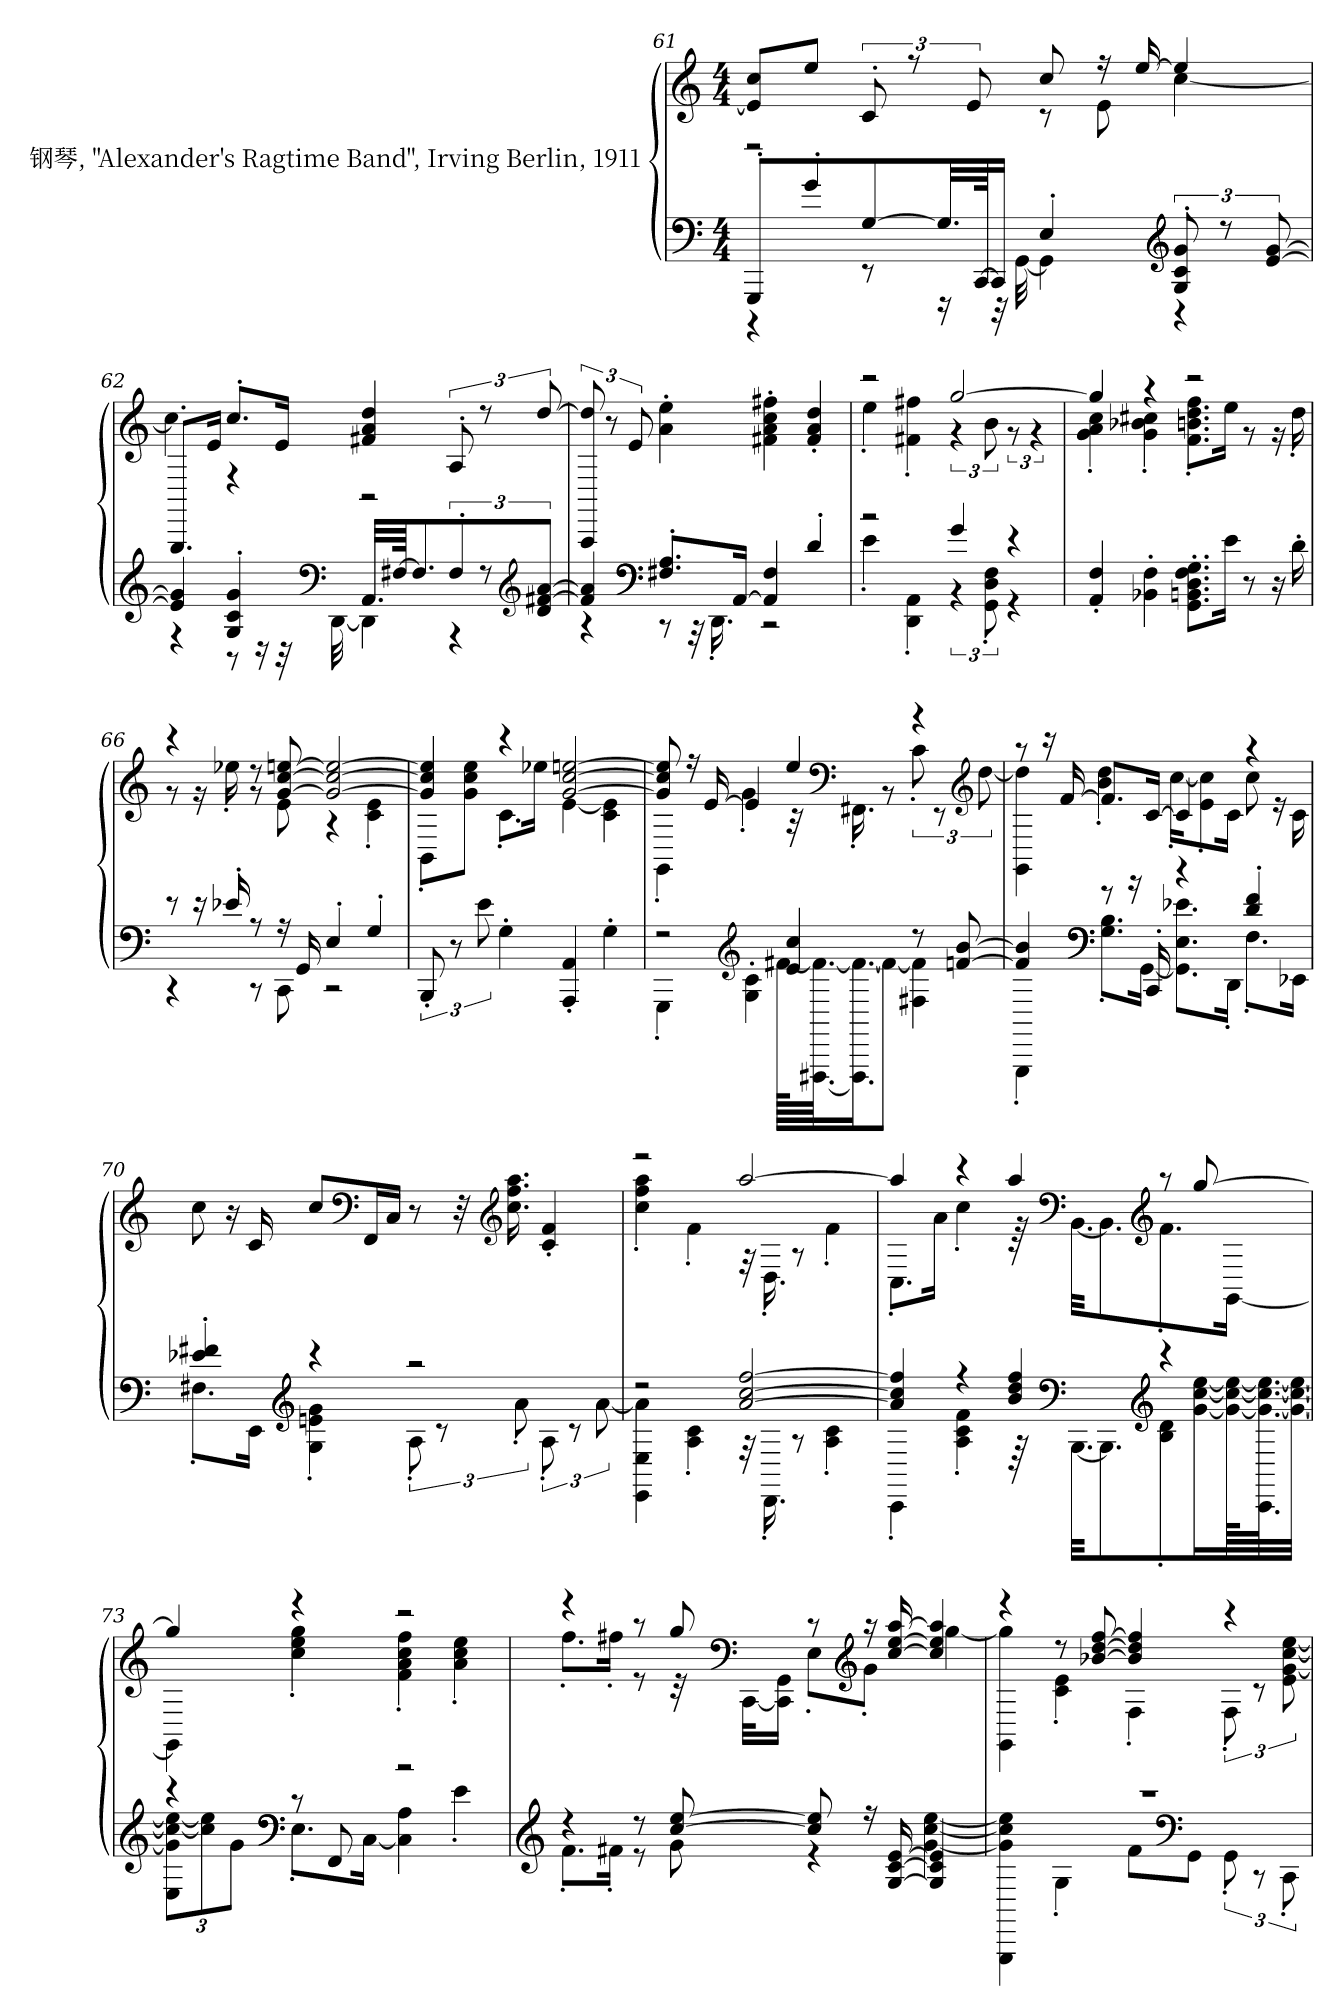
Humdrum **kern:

**kern	**kern
*part1	*part1
*staff2	*staff1
*I"钢琴, &quot;Alexander's Ragtime Band&quot;, Irving Berlin, 1911	*
!!LO:LB:g=z
*clefF4	*clefG2
*k[]	*k[]
*M4/4	*M4/4
=61	=61
*^	*^
8GGG'/L	4r	8e/] 8cc/L	2r
8g'/	.	8ee/J	.
[8G/	8r	12c'/	.
.	.	12r	.
32.G/LL]	16r	.	.
.	.	12e/	.
[64CC/JK	.	.	.
16CC/JJ]	32r	.	.
.	[32GG\	.	.
4E'/	4GG\]	8cc/	8r
.	.	16r	8e\
.	.	[16ee/	.
*clefG2	*	*	*
12G/' 12c/' 12g/'	4r	4ee/]	[4cc\
12r	.	.	.
[12e/ [12g/	.	.	.
=62	=62	=62	=62
4e/] 4g/]	4r	8.GGG'/L	4cc\]
.	.	16e/Jk	.
4G/' 4c/' 4g/'	8r	8.cc'/L	4r
.	16r	.	.
.	32r	16e/Jk	.
*clefF4	*	*	*
.	[32DD\	.	.
32.AA/LLL	4DD\]	4f#X/ 4a/ 4dd/	2r
[64F#X/JJK	.	.	.
8.F#/]	.	.	.
12F#'/J	4r	12A'/	.
12r	.	12r	.
*clefG2	*	*	*
12d/ [12f#X/ [12a/	.	[12dd/	.
*	*	*v	*v
!!LO:LB:g=z
=63	=63	=63
4f#/] 4a/]	4r	12AAA/ 12dd/]
.	.	12r
.	.	12e/
*clefF4	*	*
8.F#X/' 8.A/'L	8r	4a\' 4ee\'
.	32r	.
.	16.DD'\	.
[16AA/Jk	.	.
4AA/] 4F#/	2r	4f#X\' 4a\' 4cc\' 4ff#X\'
4d'/	.	4f#/' 4a/' 4dd/'
=64	=64	=64
*	*	*^
2r	4e'\	2r	4ee'\
.	4DD\' 4AA\'	.	4f#X\' 4ff#X\'
4g/	6r	[2gg/	6r
.	12GG\' 12D\' 12F\'	.	12b\
4r	4r	.	12r
.	.	.	6r
*v	*v	*	*
=65	=65	=65
4AA/' 4F/'	4gg/]	4g\' 4a\' 4cc\'
4BB-X\' 4F\'	4r	4g\' 4b-X\' 4cc#X\'
8.GG\' 8.BBn\' 8.D\' 8.F\' 8.G\'L	2r	8.f\' 8.bn\' 8.dd\' 8.ff\'L
16e\Jk	.	16ee\Jk
8r	.	8r
16r	.	16r
16d'\	.	16dd'\
=66	=66	=66
*^	*	*
8r	4r	4r	8r
16r	.	.	16r
16e-X'/	.	.	16ee-X'\
8r	8r	8r	8r
16r	8CC\	[8g/ [8cc/ [8een/	8e\
16GG/	.	.	.
4E'/	2r	2g/_ 2cc/_ 2ee/_	4r
4G'/	.	.	4c\' 4e\'
*v	*v	*	*
!!LO:PB:g=z	!!
=67	=67	=67
12BBB'/	4g/] 4cc/] 4ee/]	8BB'\L
12r	.	.
.	.	8g\ 8cc\ 8ee\J
12e\	.	.
4G'\	4r	8.c'\L
.	.	16ee-X\Jk
4AAA/' 4AA/'	[2g/ [2cc/ [2een/	[4e\
4G'\	.	4c\ 4e\]
=68	=68	=68
*^	*	*
2r	4GGG'\	8g/] 8cc/] 8ee/]	4GG'\
.	.	16r	.
.	.	[16e/	.
*clefG2	*	*	*
.	4G\' 4c\'	4e/]	4g'\
4e/ 4cc/	[128f#X\KLLLL	4ee/	32r
.	[64.FFF#X\ 64.f#\_JJ	.	.
*	*	*clefF4	*
.	16.FFF#\] 16.f#\_J	.	16.FF#X'\
.	8f#\J_	.	8r
8r	4F#X\ 4f#\]	4r	12c'\
.	.	.	12r
[8fn/ [8b/	.	.	.
*	*	*clefG2	*
.	.	.	[12dd\
!!LO:LB:g=z	!!
=69	=69	=69	=69
4f/] 4b/]	4GGG'\	8r	4GG\ 4dd\]
.	.	16r	.
.	.	[16f/	.
*clefF4	*	*	*
8r	8.G\' 8.B\'L	8.f/L]	4b\' 4dd\'
16r	.	.	.
16CC'/	[16GG\Jk	[16c/Jk	.
4r	8.GG\] 8.E\ 8.e-X\L	4c/]	[16cc'\KL
.	.	.	8e\' 8cc\]'
.	16DD'\Jk	.	16c\Jk
4d/' 4f/'	8.F'\L	4r	8cc\
.	.	.	16r
.	16EE-X\Jk	.	16c\
*	*	*v	*v
=70	=70	=70
4e-X/' 4f#X/'	8.F#X'\L	8cc\
.	.	16r
.	16EE\Jk	16c/
*clefG2	*	*
4r	4G\' 4en\' 4g\'	8cc/L
*	*	*clefF4
.	.	16FF/L
.	.	16C/JJ
2r	12A'\	8r
.	12r	.
.	.	32r
*	*	*clefG2
.	.	16.cc\ 16.ff\ 16.aa\
.	12a'\	.
.	12A'\	4c/' 4f/'
.	12r	.
.	[12a\	.
=71	=71	=71
*	*	*^
2r	4EE\ 4E\ 4a\]	2r	4cc\' 4ff\' 4aa\'
.	4A\' 4c\'	.	4f'\
[2a/ [2cc/ [2ff/	32r	[2aa/	32r
.	16.DD'\	.	16.D'\
.	8r	.	8r
.	4A\' 4c\'	.	4f'\
!!LO:LB:g=z	!!
=72	=72	=72	=72
4a/] 4cc/] 4ff/]	4CC'\	4aa/]	8.C'\L
.	.	.	16a\Jk
4r	4A\' 4c\' 4f\'	4r	4cc'\
4b/ 4dd/ 4ff/	64r	4aa/	64r
*clefF4	*	*clefF4	*
.	[32.BBB\KKL	.	[32.BB\KKL
.	8.BBB\]	.	8.BB\]
*clefG2	*	*clefG2	*
4r	8B\' 8d\'	8r	8.f'\
.	[16g\ [16cc\ [16ee\L	[8gg/	.
.	128g\_ 128cc\_ 128ee\_KLL	.	[16GG\Jk
.	64.CC\ 64.g\_ 64.cc\_ 64.ee\_J	.	.
.	32g\_ 32cc\_ 32ee\_JJJ	.	.
=73	=73	=73	=73
*	*Xbrackettup	*	*
4r	12E\ 12g\] 12cc\_ 12ee\_L	4gg/]	4GG\]
.	12cc\] 12ee\]	.	.
.	12g\J	.	.
*clefF4	*	*	*
8r	8.E'\L	4r	4cc\' 4ee\' 4gg\'
8FF/	.	.	.
.	[16C\Jk	.	.
2r	4C\] 4A\	2r	4f\' 4a\' 4cc\' 4ff\'
.	4e'\	.	4a\' 4cc\' 4ee\'
!!LO:LB:g=z	!!
=74	=74	=74	=74
*clefG2	*	*	*
4r	8.f'\L	4r	8.ff'\L
.	16f#X'\Jk	.	16ff#X'\Jk
8r	8r	8r	8r
[8cc/ [8ee/	8g\	8gg/	32r
*	*	*clefF4	*
.	.	.	[32CC\KLL
.	.	.	16CC\] 16GG\JJ
8cc/] 8ee/]	4r	8r	8E'\L
*	*	*clefG2	*
16r	.	16r	8g'\J
[16G/ [16c/ [16e/	.	[16cc/ [16ee/ [16aa/	.
4G/] 4c/] 4e/]	[4g\ [4cc\ [4ee\	4cc/] 4ee/] 4aa/]	[4gg\
=75	=75	=75	=75
1r	4GGG\ 4g\] 4cc\] 4ee\]	4r	4GG\ 4gg\]
.	4G'\	8r	4c\' 4e\'
.	.	[8b-X/ [8dd/ [8ff/	.
.	8f\L	4b-/] 4dd/] 4ff/]	4F'\
*clefF4	*	*	*
.	8GG\J	.	.
*	*brackettup	*	*
.	12GG'\	4r	12F'\
.	12r	.	12r
.	12CC'\	.	12e\ [12g\ [12cc\ [12ee\
*v	*v	*	*
*	*v	*v
=	=
*-	*-
